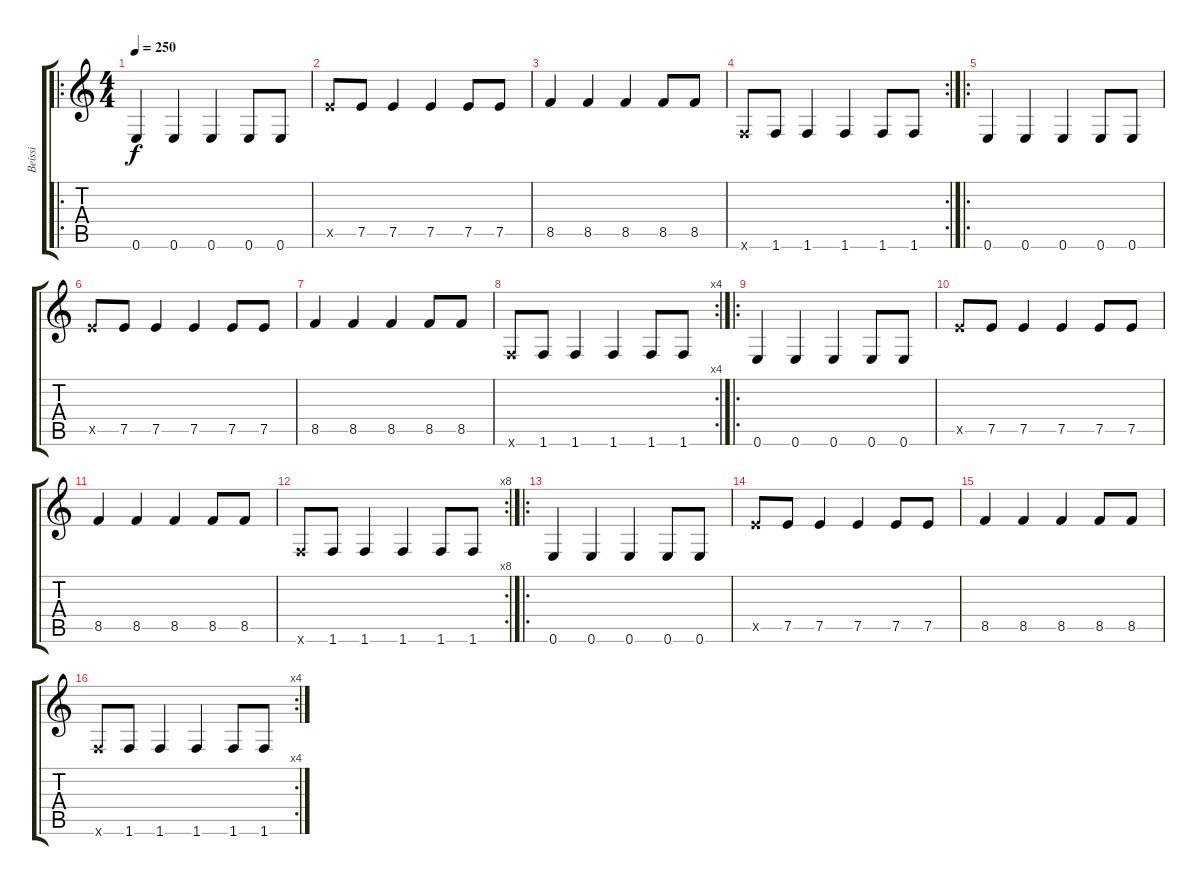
\track ("Beissi" "Beissi") {instrument electricbasspick}
\staff {score tabs}
\tuning (E4 B3 G3 D3 A2 E2) {hide}
\ro
\ts (4 4)
\tempo 250
\clef g2
\ks c
0.6.4{dy f instrument electricbasspick} 0.6.4 0.6.4 0.6.8 0.6.8 |
7.5{x}.8 7.5.8 7.5.4 7.5.4 7.5.8 7.5.8 |
8.5.4 8.5.4 8.5.4 8.5.8 8.5.8 |
\rc 2
1.6{x}.8 1.6.8 1.6.4 1.6.4 1.6.8 1.6.8 |
\ro
0.6.4 0.6.4 0.6.4 0.6.8 0.6.8 |
7.5{x}.8 7.5.8 7.5.4 7.5.4 7.5.8 7.5.8 |
8.5.4 8.5.4 8.5.4 8.5.8 8.5.8 |
\rc 4
1.6{x}.8 1.6.8 1.6.4 1.6.4 1.6.8 1.6.8 |
\ro
0.6.4 0.6.4 0.6.4 0.6.8 0.6.8 |
7.5{x}.8 7.5.8 7.5.4 7.5.4 7.5.8 7.5.8 |
8.5.4 8.5.4 8.5.4 8.5.8 8.5.8 |
\rc 8
1.6{x}.8 1.6.8 1.6.4 1.6.4 1.6.8 1.6.8 |
\ro
0.6.4 0.6.4 0.6.4 0.6.8 0.6.8 |
7.5{x}.8 7.5.8 7.5.4 7.5.4 7.5.8 7.5.8 |
8.5.4 8.5.4 8.5.4 8.5.8 8.5.8 |
\rc 4
1.6{x}.8 1.6.8 1.6.4 1.6.4 1.6.8 1.6.8
